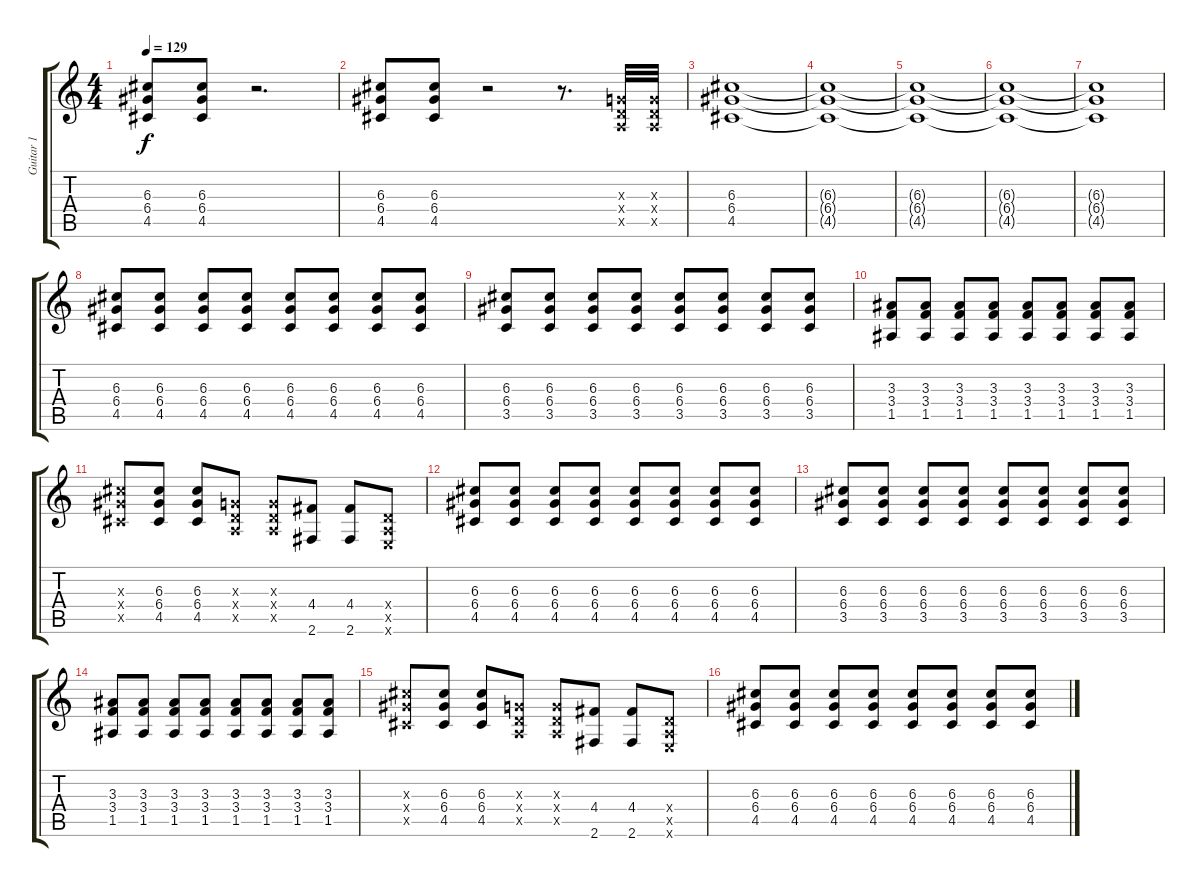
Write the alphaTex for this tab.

\track ("Guitar 1" "Guitar 1") {instrument overdrivenguitar}
\staff {score tabs}
\tuning (E4 B3 G3 D3 A2 E2) {hide}
\ts (4 4)
\tempo 129
\clef g2
\ks c
(6.3 6.4 4.5).8{dy f} (6.3 6.4 4.5).8 r.2{d} |
(6.3 6.4 4.5).8 (6.3 6.4 4.5).8 r.2 r.8{d} (0.3{x} 0.4{x} 0.5{x}).32 (0.3{x} 0.4{x} 0.5{x}).32 |
(6.3 6.4 4.5).1 |
(6.3{t} 6.4{t} 4.5{t}).1 |
(6.3{t} 6.4{t} 4.5{t}).1 |
(6.3{t} 6.4{t} 4.5{t}).1 |
(6.3{t} 6.4{t} 4.5{t}).1 |
(6.3 6.4 4.5).8 (6.3 6.4 4.5).8 (6.3 6.4 4.5).8 (6.3 6.4 4.5).8 (6.3 6.4 4.5).8 (6.3 6.4 4.5).8 (6.3 6.4 4.5).8 (6.3 6.4 4.5).8 |
(6.3 6.4 3.5).8 (6.3 6.4 3.5).8 (6.3 6.4 3.5).8 (6.3 6.4 3.5).8 (6.3 6.4 3.5).8 (6.3 6.4 3.5).8 (6.3 6.4 3.5).8 (6.3 6.4 3.5).8 |
(3.3 3.4 1.5).8 (3.3 3.4 1.5).8 (3.3 3.4 1.5).8 (3.3 3.4 1.5).8 (3.3 3.4 1.5).8 (3.3 3.4 1.5).8 (3.3 3.4 1.5).8 (3.3 3.4 1.5).8 |
(6.3{x} 6.4{x} 4.5{x}).8 (6.3 6.4 4.5).8 (6.3 6.4 4.5).8 (0.3{x} 0.4{x} 0.5{x}).8 (0.3{x} 0.4{x} 0.5{x}).8 (4.4 2.6).8 (4.4 2.6).8 (0.4{x} 0.5{x} 0.6{x}).8 |
(6.3 6.4 4.5).8 (6.3 6.4 4.5).8 (6.3 6.4 4.5).8 (6.3 6.4 4.5).8 (6.3 6.4 4.5).8 (6.3 6.4 4.5).8 (6.3 6.4 4.5).8 (6.3 6.4 4.5).8 |
(6.3 6.4 3.5).8 (6.3 6.4 3.5).8 (6.3 6.4 3.5).8 (6.3 6.4 3.5).8 (6.3 6.4 3.5).8 (6.3 6.4 3.5).8 (6.3 6.4 3.5).8 (6.3 6.4 3.5).8 |
(3.3 3.4 1.5).8 (3.3 3.4 1.5).8 (3.3 3.4 1.5).8 (3.3 3.4 1.5).8 (3.3 3.4 1.5).8 (3.3 3.4 1.5).8 (3.3 3.4 1.5).8 (3.3 3.4 1.5).8 |
(6.3{x} 6.4{x} 4.5{x}).8 (6.3 6.4 4.5).8 (6.3 6.4 4.5).8 (0.3{x} 0.4{x} 0.5{x}).8 (0.3{x} 0.4{x} 0.5{x}).8 (4.4 2.6).8 (4.4 2.6).8 (0.4{x} 0.5{x} 0.6{x}).8 |
(6.3 6.4 4.5).8 (6.3 6.4 4.5).8 (6.3 6.4 4.5).8 (6.3 6.4 4.5).8 (6.3 6.4 4.5).8 (6.3 6.4 4.5).8 (6.3 6.4 4.5).8 (6.3 6.4 4.5).8
